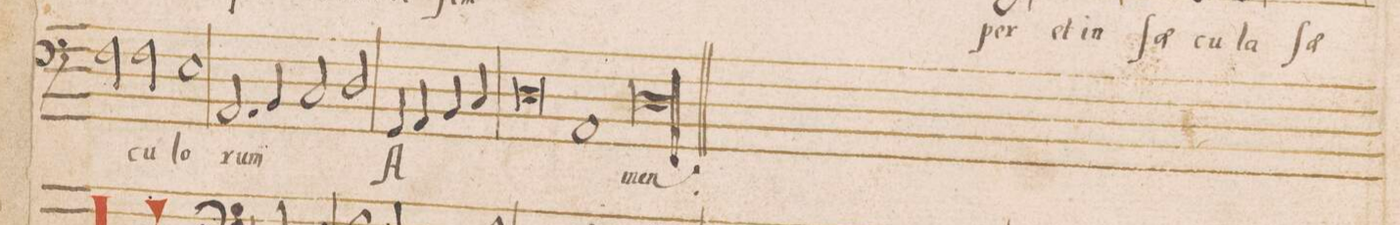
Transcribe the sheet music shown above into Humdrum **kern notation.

**kern	**text
*I""BASSUS	*
*clefF4	*
*k[]	*
*met(C|)	*
*M2/1	*
2F\	.
2F\	-cu-
=76-	=76-
1E	-lo-
2.AA/	-rum
4BB/	.
=77-	=77-
2C/	.
2D/	.
4GG/	A-
4AA/	.
4BB/	.
4C/	.
=78-	=78-
0D	.
=79-	=79-
1AA	.
1D	-men.
==-	==-
*-	*-
